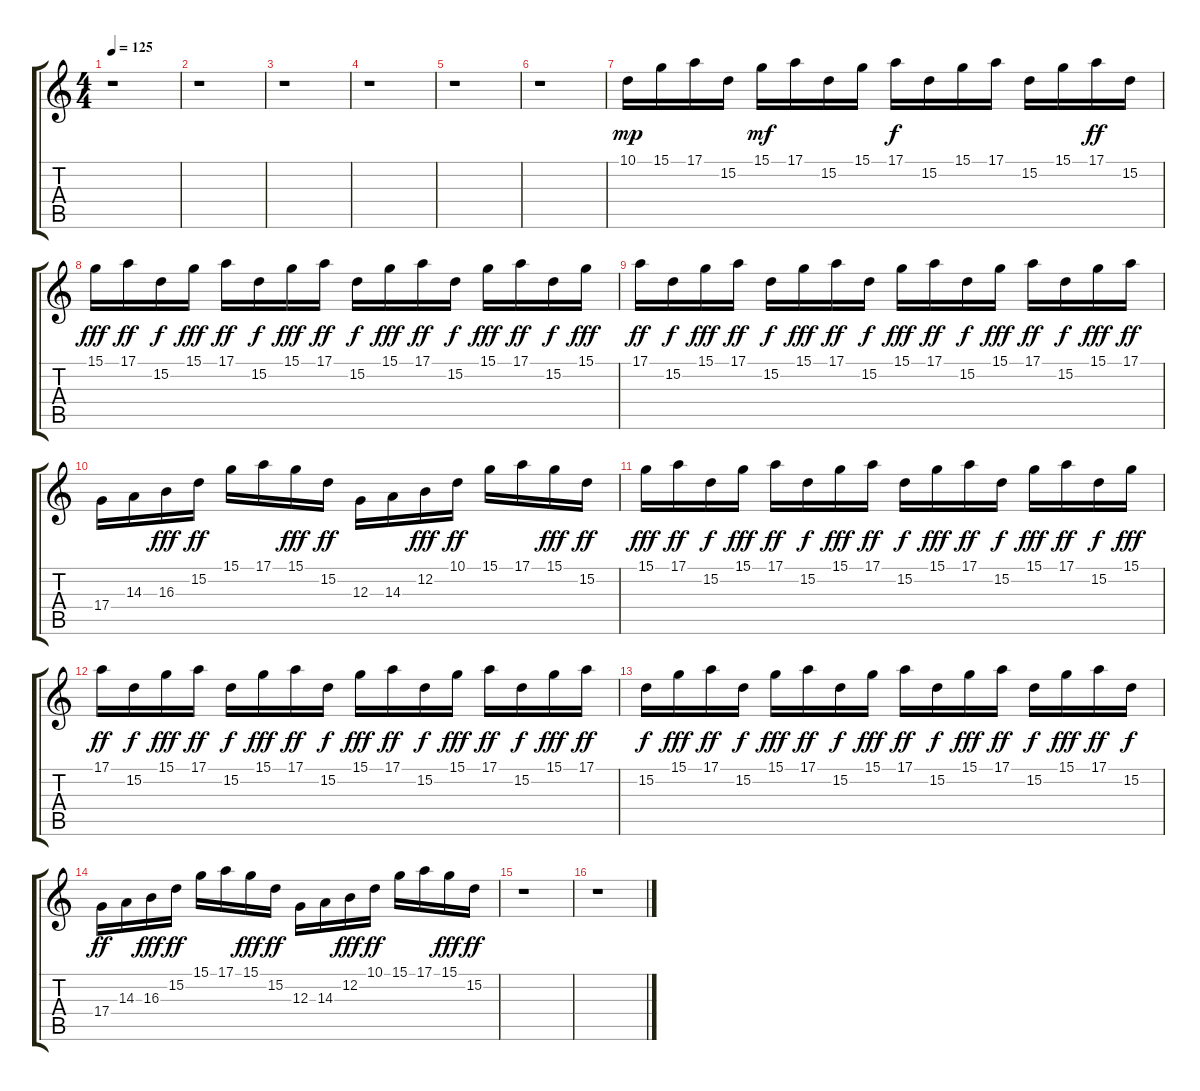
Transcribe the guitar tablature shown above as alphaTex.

\track "" {instrument electricpiano2}
\staff {score tabs}
\tuning (E4 B3 G3 D3 A2 E2) {hide}
\ts (4 4)
\tempo 125
\clef g2
\ks c
r.1{dy f} |
r.1 |
r.1 |
r.1 |
r.1 |
r.1 |
10.1.16{dy mp balance 8 instrument lead1square} 15.1.16{balance 15} 17.1.16{balance 8} 15.2.16{balance 1} 15.1.16{dy mf balance 8} 17.1.16{balance 15} 15.2.16{balance 8} 15.1.16{balance 1} 17.1.16{dy f balance 8} 15.2.16{balance 15} 15.1.16{balance 8} 17.1.16{balance 1} 15.2.16{balance 15} 15.1.16{balance 8} 17.1.16{dy ff balance 1} 15.2.16{balance 8} |
15.1.16{dy fff balance 15} 17.1.16{dy ff balance 8} 15.2.16{dy f balance 1} 15.1.16{dy fff balance 8} 17.1.16{dy ff balance 15} 15.2.16{dy f balance 8} 15.1.16{dy fff balance 1} 17.1.16{dy ff balance 15} 15.2.16{dy f balance 8} 15.1.16{dy fff balance 1} 17.1.16{dy ff balance 8} 15.2.16{dy f balance 15} 15.1.16{dy fff balance 8} 17.1.16{dy ff balance 1} 15.2.16{dy f balance 8} 15.1.16{dy fff balance 15} |
17.1.16{dy ff balance 8} 15.2.16{dy f balance 1} 15.1.16{dy fff balance 8} 17.1.16{dy ff balance 15} 15.2.16{dy f balance 8} 15.1.16{dy fff balance 1} 17.1.16{dy ff balance 15} 15.2.16{dy f balance 8} 15.1.16{dy fff balance 1} 17.1.16{dy ff balance 8} 15.2.16{dy f balance 15} 15.1.16{dy fff balance 8} 17.1.16{dy ff balance 1} 15.2.16{dy f balance 8} 15.1.16{dy fff balance 15} 17.1.16{dy ff balance 8} |
17.4.16{balance 1} 14.3.16{balance 8} 16.3.16{dy fff balance 15} 15.2.16{dy ff balance 8} 15.1.16{balance 1} 17.1.16{balance 8} 15.1.16{dy fff balance 15} 15.2.16{dy ff balance 8} 12.3.16{balance 1} 14.3.16{balance 15} 12.2.16{dy fff balance 8} 10.1.16{dy ff balance 1} 15.1.16{balance 8} 17.1.16{balance 15} 15.1.16{dy fff balance 8} 15.2.16{dy ff balance 1} |
15.1.16{dy fff balance 8} 17.1.16{dy ff balance 15} 15.2.16{dy f balance 8} 15.1.16{dy fff balance 1} 17.1.16{dy ff balance 8} 15.2.16{dy f balance 15} 15.1.16{dy fff balance 8} 17.1.16{dy ff balance 1} 15.2.16{dy f balance 8} 15.1.16{dy fff balance 15} 17.1.16{dy ff balance 8} 15.2.16{dy f balance 1} 15.1.16{dy fff balance 15} 17.1.16{dy ff balance 8} 15.2.16{dy f balance 1} 15.1.16{dy fff balance 8} |
17.1.16{dy ff balance 15} 15.2.16{dy f balance 8} 15.1.16{dy fff balance 1} 17.1.16{dy ff balance 8} 15.2.16{dy f balance 15} 15.1.16{dy fff balance 8} 17.1.16{dy ff balance 1} 15.2.16{dy f balance 15} 15.1.16{dy fff balance 8} 17.1.16{dy ff balance 1} 15.2.16{dy f balance 8} 15.1.16{dy fff balance 15} 17.1.16{dy ff balance 8} 15.2.16{dy f balance 1} 15.1.16{dy fff balance 8} 17.1.16{dy ff balance 15} |
15.2.16{dy f balance 8} 15.1.16{dy fff balance 1} 17.1.16{dy ff balance 8} 15.2.16{dy f balance 15} 15.1.16{dy fff balance 8} 17.1.16{dy ff balance 1} 15.2.16{dy f balance 15} 15.1.16{dy fff balance 8} 17.1.16{dy ff balance 1} 15.2.16{dy f balance 8} 15.1.16{dy fff balance 15} 17.1.16{dy ff balance 8} 15.2.16{dy f balance 1} 15.1.16{dy fff balance 8} 17.1.16{dy ff balance 15} 15.2.16{dy f balance 8} |
17.4.16{dy ff balance 1} 14.3.16{balance 8} 16.3.16{dy fff balance 15} 15.2.16{dy ff balance 8} 15.1.16{balance 1} 17.1.16{balance 8} 15.1.16{dy fff balance 15} 15.2.16{dy ff balance 8} 12.3.16{balance 1} 14.3.16{balance 15} 12.2.16{dy fff balance 8} 10.1.16{dy ff balance 1} 15.1.16{balance 8} 17.1.16{balance 15} 15.1.16{dy fff balance 8} 15.2.16{dy ff balance 1} |
r.1 |
r.1
